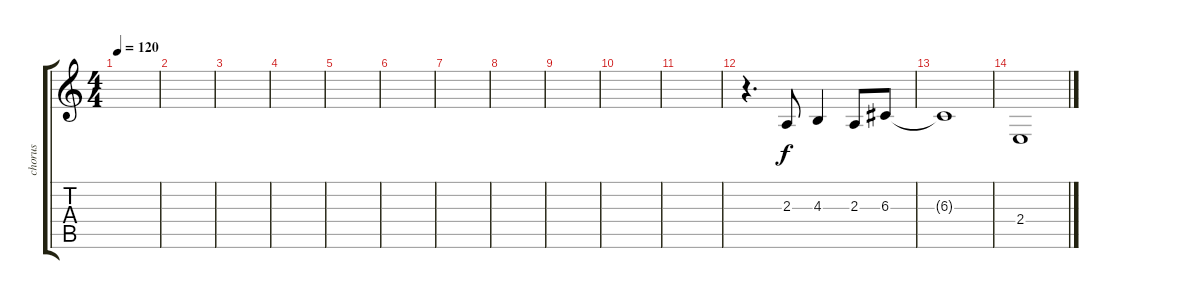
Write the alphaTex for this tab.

\track ("chorus" "chorus") {instrument lead8bassandlead}
\staff {score tabs}
\tuning (E4 B3 G3 D3 A2 E2) {hide}
\ts (4 4)
\tempo 120
\clef g2
\ks c
|
|
|
|
|
|
|
|
|
|
|
r.4{d} 2.3.8 4.3.4 2.3.8 6.3.8 |
6.3{t}.1 |
2.4.1
